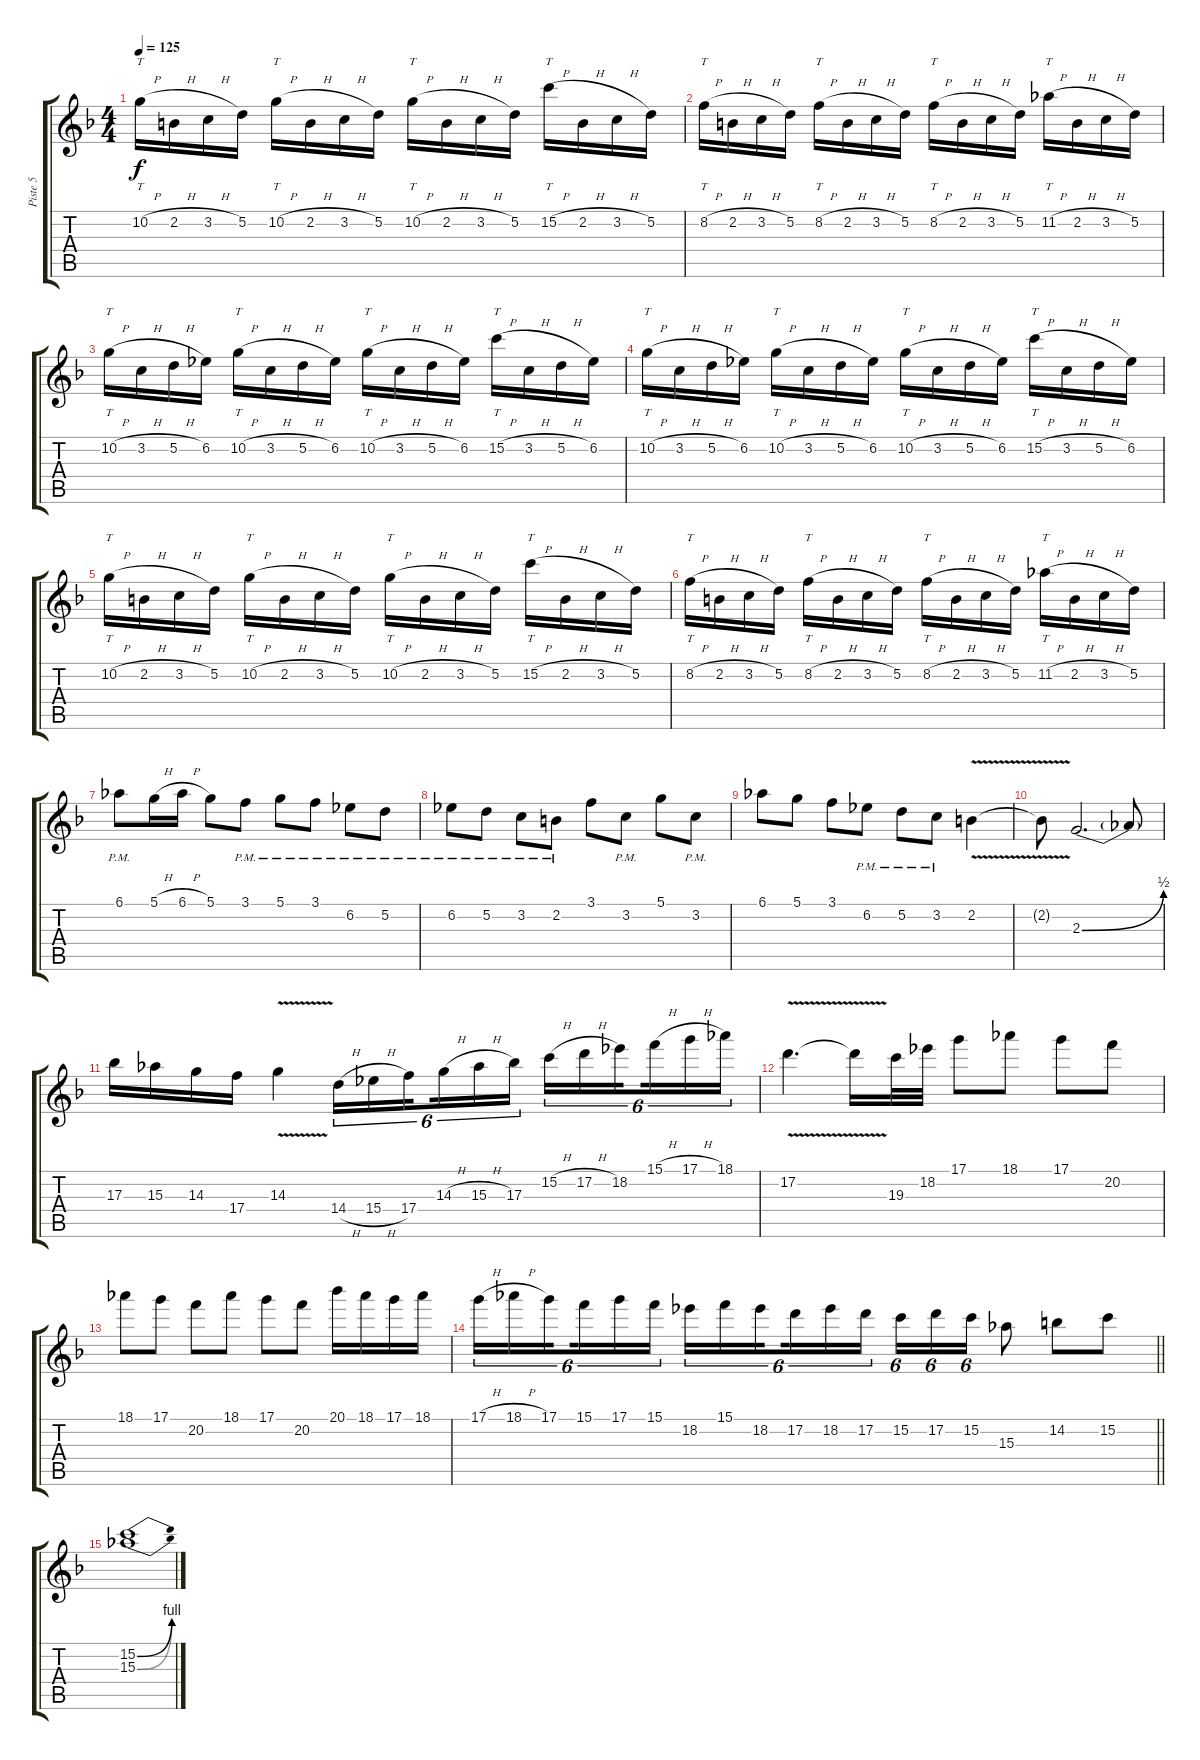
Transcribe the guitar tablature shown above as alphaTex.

\track ("Piste 5" "Piste 5") {instrument distortionguitar}
\staff {score tabs}
\tuning (D4 A3 F3 C3 G2 D2) {hide}
\ts (4 4)
\tempo 125
\clef g2
\ks dminor
10.2{h}.16{tt dy f} 2.2{h}.16 3.2{h}.16 5.2.16 10.2{h}.16{tt} 2.2{h}.16 3.2{h}.16 5.2.16 10.2{h}.16{tt} 2.2{h}.16 3.2{h}.16 5.2.16 15.2{h}.16{tt} 2.2{h}.16 3.2{h}.16 5.2.16 |
8.2{h}.16{tt} 2.2{h}.16 3.2{h}.16 5.2.16 8.2{h}.16{tt} 2.2{h}.16 3.2{h}.16 5.2.16 8.2{h}.16{tt} 2.2{h}.16 3.2{h}.16 5.2.16 11.2{h}.16{tt} 2.2{h}.16 3.2{h}.16 5.2.16 |
10.2{h}.16{tt} 3.2{h}.16 5.2{h}.16 6.2.16 10.2{h}.16{tt} 3.2{h}.16 5.2{h}.16 6.2.16 10.2{h}.16{tt} 3.2{h}.16 5.2{h}.16 6.2.16 15.2{h}.16{tt} 3.2{h}.16 5.2{h}.16 6.2.16 |
10.2{h}.16{tt} 3.2{h}.16 5.2{h}.16 6.2.16 10.2{h}.16{tt} 3.2{h}.16 5.2{h}.16 6.2.16 10.2{h}.16{tt} 3.2{h}.16 5.2{h}.16 6.2.16 15.2{h}.16{tt} 3.2{h}.16 5.2{h}.16 6.2.16 |
10.2{h}.16{tt} 2.2{h}.16 3.2{h}.16 5.2.16 10.2{h}.16{tt} 2.2{h}.16 3.2{h}.16 5.2.16 10.2{h}.16{tt} 2.2{h}.16 3.2{h}.16 5.2.16 15.2{h}.16{tt} 2.2{h}.16 3.2{h}.16 5.2.16 |
8.2{h}.16{tt} 2.2{h}.16 3.2{h}.16 5.2.16 8.2{h}.16{tt} 2.2{h}.16 3.2{h}.16 5.2.16 8.2{h}.16{tt} 2.2{h}.16 3.2{h}.16 5.2.16 11.2{h}.16{tt} 2.2{h}.16 3.2{h}.16 5.2.16 |
6.1{pm}.8 5.1{h}.16 6.1{h}.16 5.1.8 3.1{pm}.8 5.1{pm}.8 3.1{pm}.8 6.2{pm}.8 5.2{pm}.8 |
6.2{pm}.8 5.2{pm}.8 3.2{pm}.8 2.2{pm}.8 3.1.8 3.2{pm}.8 5.1.8 3.2{pm}.8 |
6.1.8 5.1.8 3.1.8 6.2{pm}.8 5.2{pm}.8 3.2{pm}.8 2.2{v}.4 |
2.2{t}.8 2.3{be (bend 0 0 60 2)}.2{d} 2.3{t}.8 |
17.3.16 15.3.16 14.3.16 17.4.16 14.3{v}.4 14.4{h}.16{tu (6 4)} 15.4{h}.16{tu (6 4)} 17.4.16{tu (6 4) beam splitsecondary} 14.3{h}.16{tu (6 4)} 15.3{h}.16{tu (6 4)} 17.3.16{tu (6 4)} 15.2{h}.16{tu (6 4)} 17.2{h}.16{tu (6 4)} 18.2.16{tu (6 4) beam splitsecondary} 15.1{h}.16{tu (6 4)} 17.1{h}.16{tu (6 4)} 18.1.16{tu (6 4)} |
17.2{v}.4{d} 17.2{t}.16 19.3.32 18.2.32 17.1.8 18.1.8 17.1.8 20.2.8 |
18.1.8 17.1.8 20.2.8 18.1.8 17.1.8 20.2.8 20.1.16 18.1.16 17.1.16 18.1.16 |
\barLineRight lightlight
17.1{h}.16{tu (6 4)} 18.1{h}.16{tu (6 4)} 17.1.16{tu (6 4) beam splitsecondary} 15.1.16{tu (6 4)} 17.1.16{tu (6 4)} 15.1.16{tu (6 4)} 18.2.16{tu (6 4)} 15.1.16{tu (6 4)} 18.2.16{tu (6 4) beam splitsecondary} 17.2.16{tu (6 4)} 18.2.16{tu (6 4)} 17.2.16{tu (6 4)} 15.2.16{tu (6 4)} 17.2.16{tu (6 4)} 15.2.16{tu (6 4)} 15.3.8 14.2.8 15.2.8 |
(15.2{be (bend 0 0 60 4)} 15.3{be (bend 0 0 60 4)}).1
